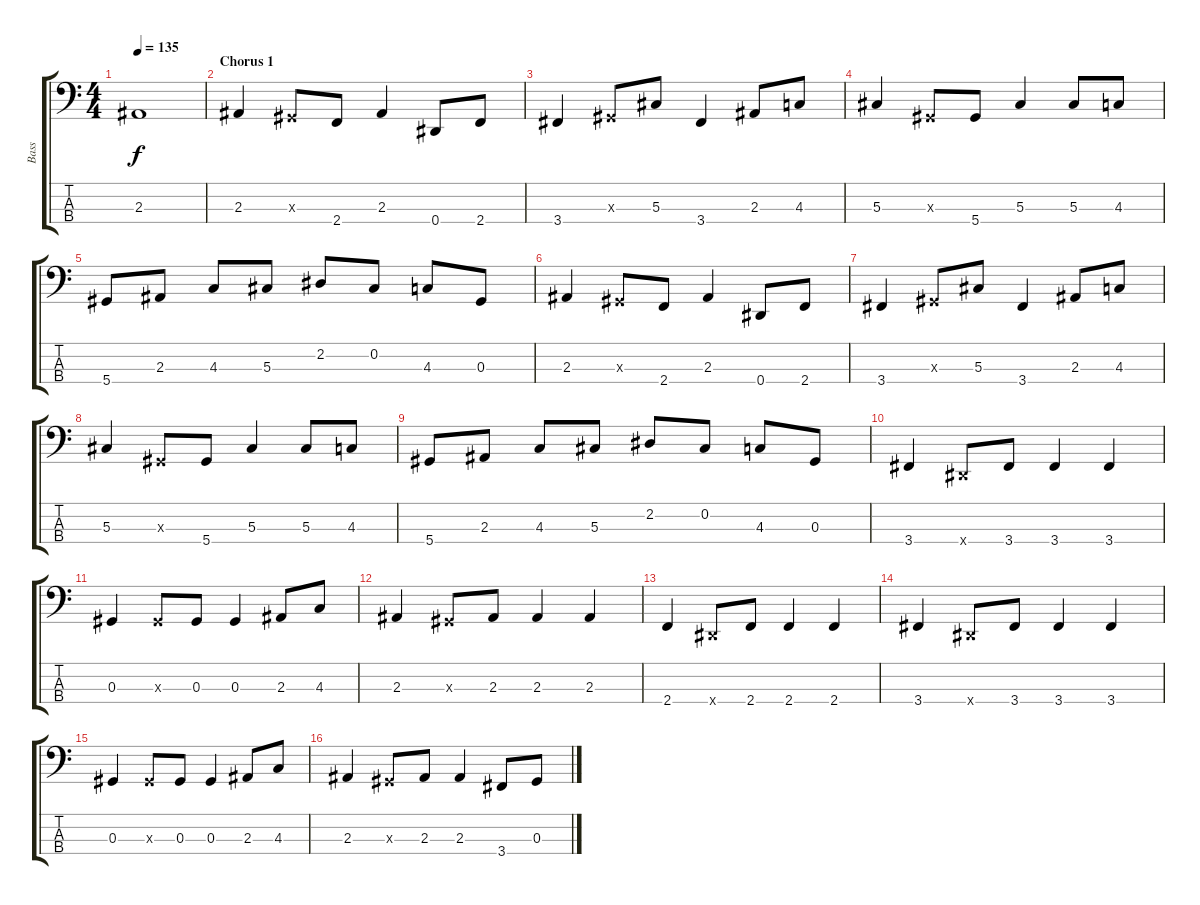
\track ("Bass" "Bass") {instrument electricbassfinger}
\staff {score tabs}
\tuning (Gb2 Db2 Ab1 Eb1) {hide}
\ts (4 4)
\tempo 135
\clef f4
\ks c
2.3.1{dy f} |
\section ("" "Chorus 1")
2.3.4 0.3{x}.8 2.4.8 2.3.4 0.4.8 2.4.8 |
3.4.4 0.3{x}.8 5.3.8 3.4.4 2.3.8 4.3.8 |
5.3.4 0.3{x}.8 5.4.8 5.3.4 5.3.8 4.3.8 |
5.4.8 2.3.8 4.3.8 5.3.8 2.2.8 0.2.8 4.3.8 0.3.8 |
2.3.4 0.3{x}.8 2.4.8 2.3.4 0.4.8 2.4.8 |
3.4.4 0.3{x}.8 5.3.8 3.4.4 2.3.8 4.3.8 |
5.3.4 0.3{x}.8 5.4.8 5.3.4 5.3.8 4.3.8 |
5.4.8 2.3.8 4.3.8 5.3.8 2.2.8 0.2.8 4.3.8 0.3.8 |
3.4.4 0.4{x}.8 3.4.8 3.4.4 3.4.4 |
0.3.4 0.3{x}.8 0.3.8 0.3.4 2.3.8 4.3.8 |
2.3.4 0.3{x}.8 2.3.8 2.3.4 2.3.4 |
2.4.4 0.4{x}.8 2.4.8 2.4.4 2.4.4 |
3.4.4 0.4{x}.8 3.4.8 3.4.4 3.4.4 |
0.3.4 0.3{x}.8 0.3.8 0.3.4 2.3.8 4.3.8 |
2.3.4 0.3{x}.8 2.3.8 2.3.4 3.4.8 0.3.8
